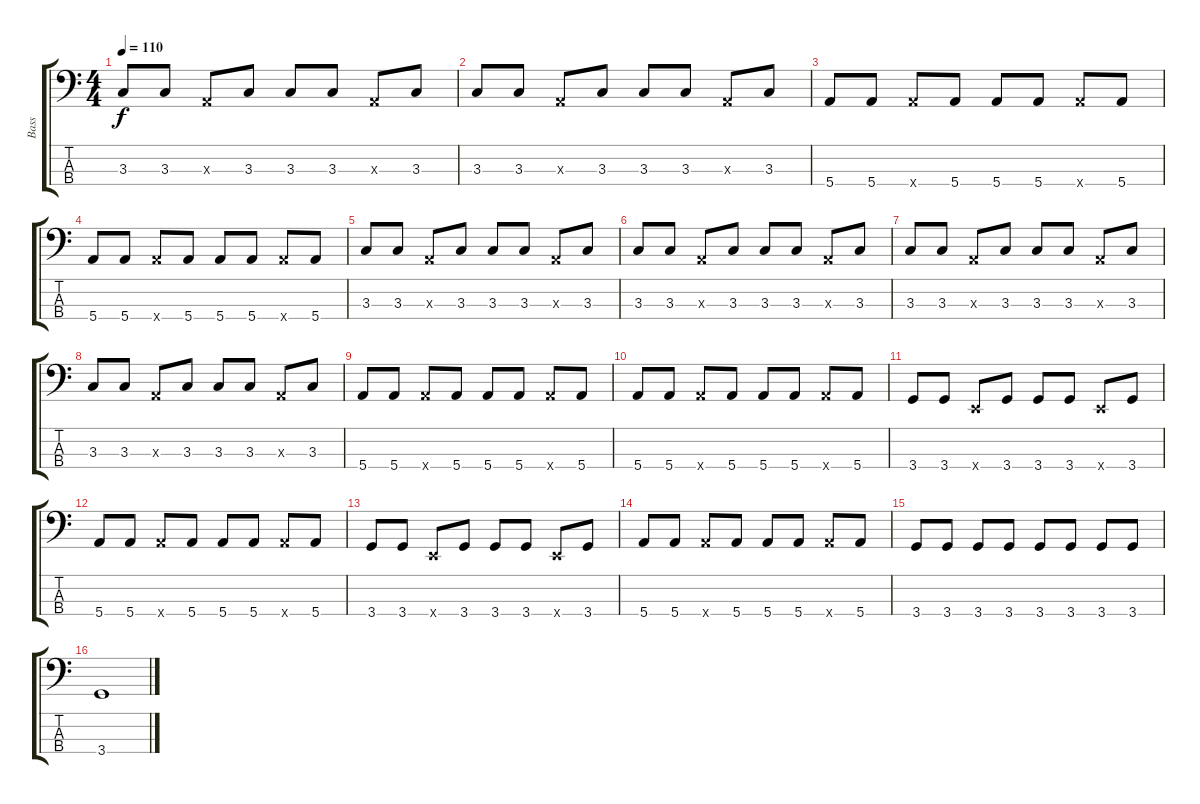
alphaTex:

\track ("Bass" "Bass") {instrument electricbassfinger}
\staff {score tabs}
\tuning (G2 D2 A1 E1) {hide}
\ts (4 4)
\tempo 110
\clef f4
\ks c
3.3.8{dy f} 3.3.8 0.3{x}.8 3.3.8 3.3.8 3.3.8 0.3{x}.8 3.3.8 |
3.3.8 3.3.8 0.3{x}.8 3.3.8 3.3.8 3.3.8 0.3{x}.8 3.3.8 |
5.4.8 5.4.8 5.4{x}.8 5.4.8 5.4.8 5.4.8 5.4{x}.8 5.4.8 |
5.4.8 5.4.8 5.4{x}.8 5.4.8 5.4.8 5.4.8 5.4{x}.8 5.4.8 |
3.3.8 3.3.8 0.3{x}.8 3.3.8 3.3.8 3.3.8 0.3{x}.8 3.3.8 |
3.3.8 3.3.8 0.3{x}.8 3.3.8 3.3.8 3.3.8 0.3{x}.8 3.3.8 |
3.3.8 3.3.8 0.3{x}.8 3.3.8 3.3.8 3.3.8 0.3{x}.8 3.3.8 |
3.3.8 3.3.8 0.3{x}.8 3.3.8 3.3.8 3.3.8 0.3{x}.8 3.3.8 |
5.4.8 5.4.8 5.4{x}.8 5.4.8 5.4.8 5.4.8 5.4{x}.8 5.4.8 |
5.4.8 5.4.8 5.4{x}.8 5.4.8 5.4.8 5.4.8 5.4{x}.8 5.4.8 |
\section ("" "")
3.4.8 3.4.8 0.4{x}.8 3.4.8 3.4.8 3.4.8 0.4{x}.8 3.4.8 |
5.4.8 5.4.8 5.4{x}.8 5.4.8 5.4.8 5.4.8 5.4{x}.8 5.4.8 |
3.4.8 3.4.8 0.4{x}.8 3.4.8 3.4.8 3.4.8 0.4{x}.8 3.4.8 |
5.4.8 5.4.8 5.4{x}.8 5.4.8 5.4.8 5.4.8 5.4{x}.8 5.4.8 |
3.4.8 3.4.8 3.4.8 3.4.8 3.4.8 3.4.8 3.4.8 3.4.8 |
3.4.1
